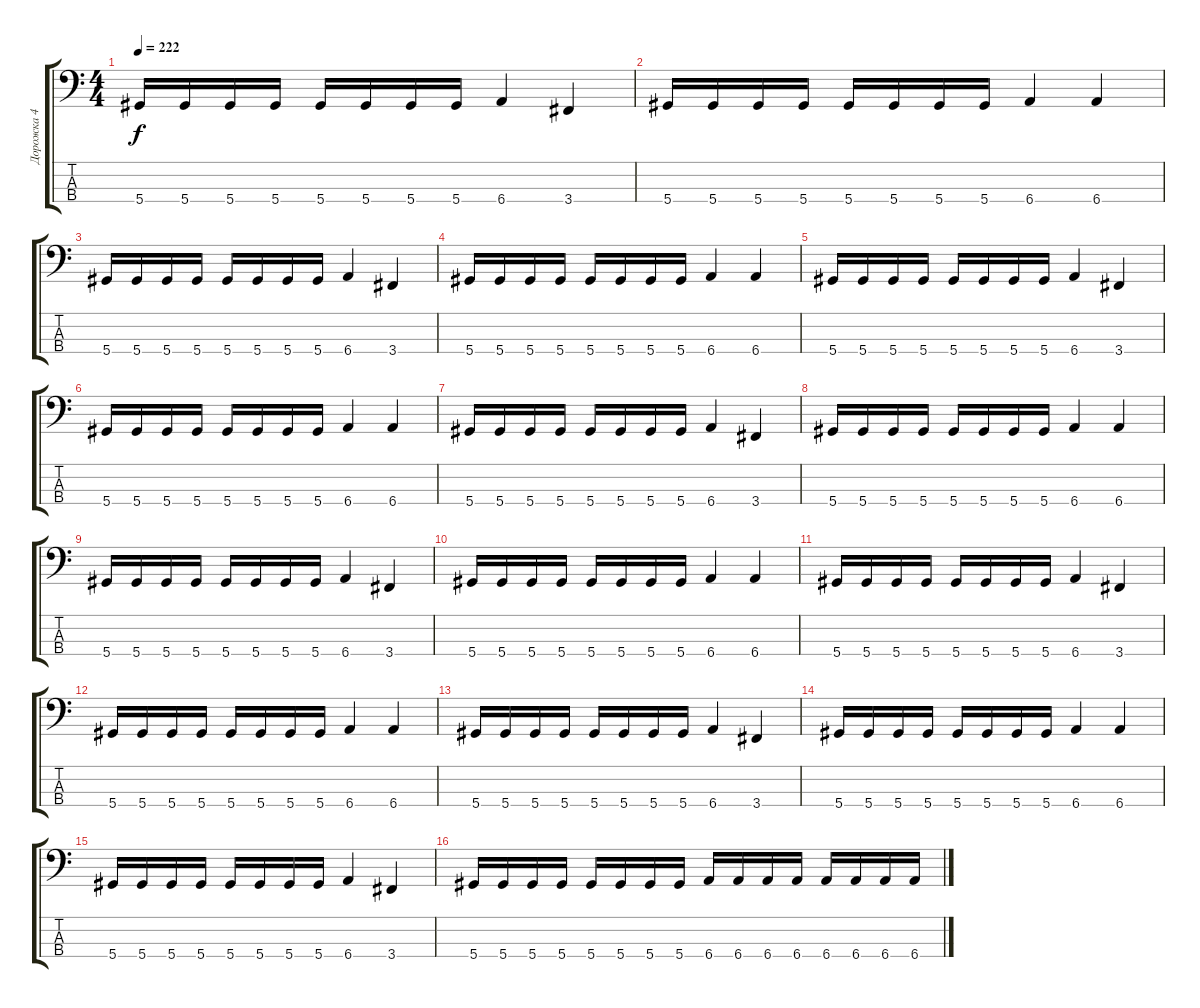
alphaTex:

\track ("Дорожка 4" "Дорожка 4") {instrument electricbassfinger}
\staff {score tabs}
\tuning (Gb2 Db2 Ab1 Eb1) {hide}
\ts (4 4)
\tempo 222
\clef f4
\ks c
5.4.16{dy f} 5.4.16 5.4.16 5.4.16 5.4.16 5.4.16 5.4.16 5.4.16 6.4.4 3.4.4 |
5.4.16 5.4.16 5.4.16 5.4.16 5.4.16 5.4.16 5.4.16 5.4.16 6.4.4 6.4.4 |
5.4.16 5.4.16 5.4.16 5.4.16 5.4.16 5.4.16 5.4.16 5.4.16 6.4.4 3.4.4 |
5.4.16 5.4.16 5.4.16 5.4.16 5.4.16 5.4.16 5.4.16 5.4.16 6.4.4 6.4.4 |
5.4.16 5.4.16 5.4.16 5.4.16 5.4.16 5.4.16 5.4.16 5.4.16 6.4.4 3.4.4 |
5.4.16 5.4.16 5.4.16 5.4.16 5.4.16 5.4.16 5.4.16 5.4.16 6.4.4 6.4.4 |
5.4.16 5.4.16 5.4.16 5.4.16 5.4.16 5.4.16 5.4.16 5.4.16 6.4.4 3.4.4 |
5.4.16 5.4.16 5.4.16 5.4.16 5.4.16 5.4.16 5.4.16 5.4.16 6.4.4 6.4.4 |
5.4.16 5.4.16 5.4.16 5.4.16 5.4.16 5.4.16 5.4.16 5.4.16 6.4.4 3.4.4 |
5.4.16 5.4.16 5.4.16 5.4.16 5.4.16 5.4.16 5.4.16 5.4.16 6.4.4 6.4.4 |
5.4.16 5.4.16 5.4.16 5.4.16 5.4.16 5.4.16 5.4.16 5.4.16 6.4.4 3.4.4 |
5.4.16 5.4.16 5.4.16 5.4.16 5.4.16 5.4.16 5.4.16 5.4.16 6.4.4 6.4.4 |
5.4.16 5.4.16 5.4.16 5.4.16 5.4.16 5.4.16 5.4.16 5.4.16 6.4.4 3.4.4 |
5.4.16 5.4.16 5.4.16 5.4.16 5.4.16 5.4.16 5.4.16 5.4.16 6.4.4 6.4.4 |
5.4.16 5.4.16 5.4.16 5.4.16 5.4.16 5.4.16 5.4.16 5.4.16 6.4.4 3.4.4 |
5.4.16 5.4.16 5.4.16 5.4.16 5.4.16 5.4.16 5.4.16 5.4.16 6.4.16 6.4.16 6.4.16 6.4.16 6.4.16 6.4.16 6.4.16 6.4.16
